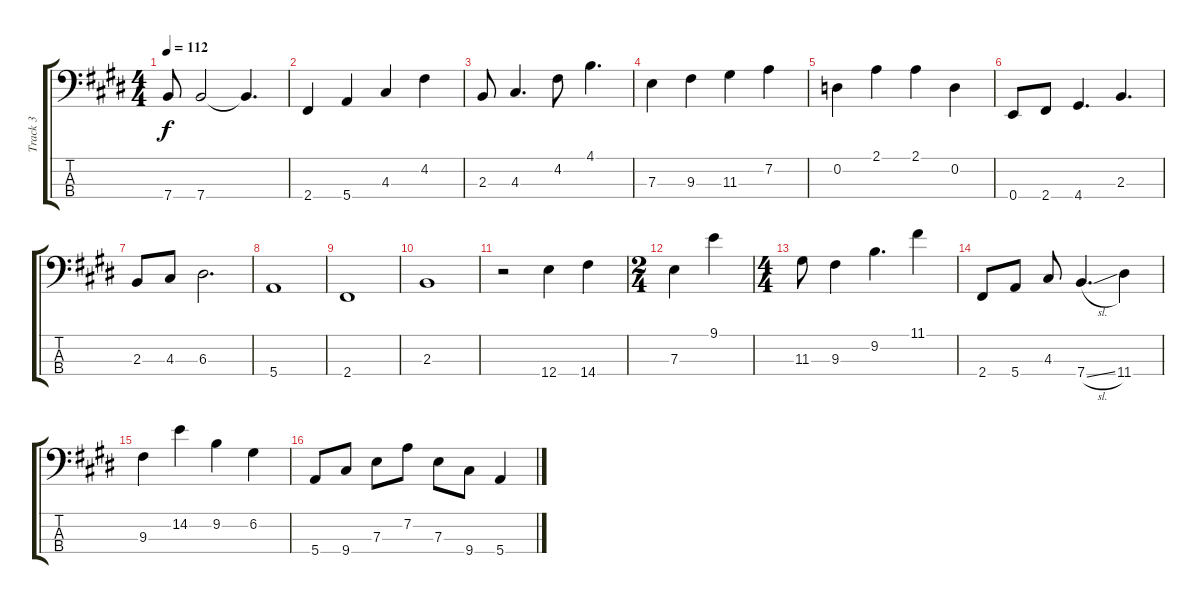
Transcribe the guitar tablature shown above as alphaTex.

\track ("Track 3" "Track 3") {instrument electricbassfinger}
\staff {score tabs}
\tuning (G2 D2 A1 E1) {hide}
\ts (4 4)
\tempo 112
\clef f4
\ks e
7.4.8{dy f} 7.4.2 7.4{t}.4{d} |
2.4.4 5.4.4 4.3.4 4.2.4 |
2.3.8 4.3.4{d} 4.2.8 4.1.4{d} |
7.3.4 9.3.4 11.3.4 7.2.4 |
0.2.4 2.1.4 2.1.4 0.2.4 |
0.4.8 2.4.8 4.4.4{d} 2.3.4{d} |
2.3.8 4.3.8 6.3.2{d} |
5.4.1 |
2.4.1 |
2.3.1 |
r.2 12.4.4 14.4.4 |
\ts (2 4)
7.3.4 9.1.4 |
\ts (4 4)
11.3.8 9.3.4 9.2.4{d} 11.1.4 |
2.4.8 5.4.8 4.3.8 7.4{sl}.4{d} 11.4.4 |
9.3.4 14.2.4 9.2.4 6.2.4 |
5.4.8 9.4.8 7.3.8 7.2.8 7.3.8 9.4.8 5.4.4
